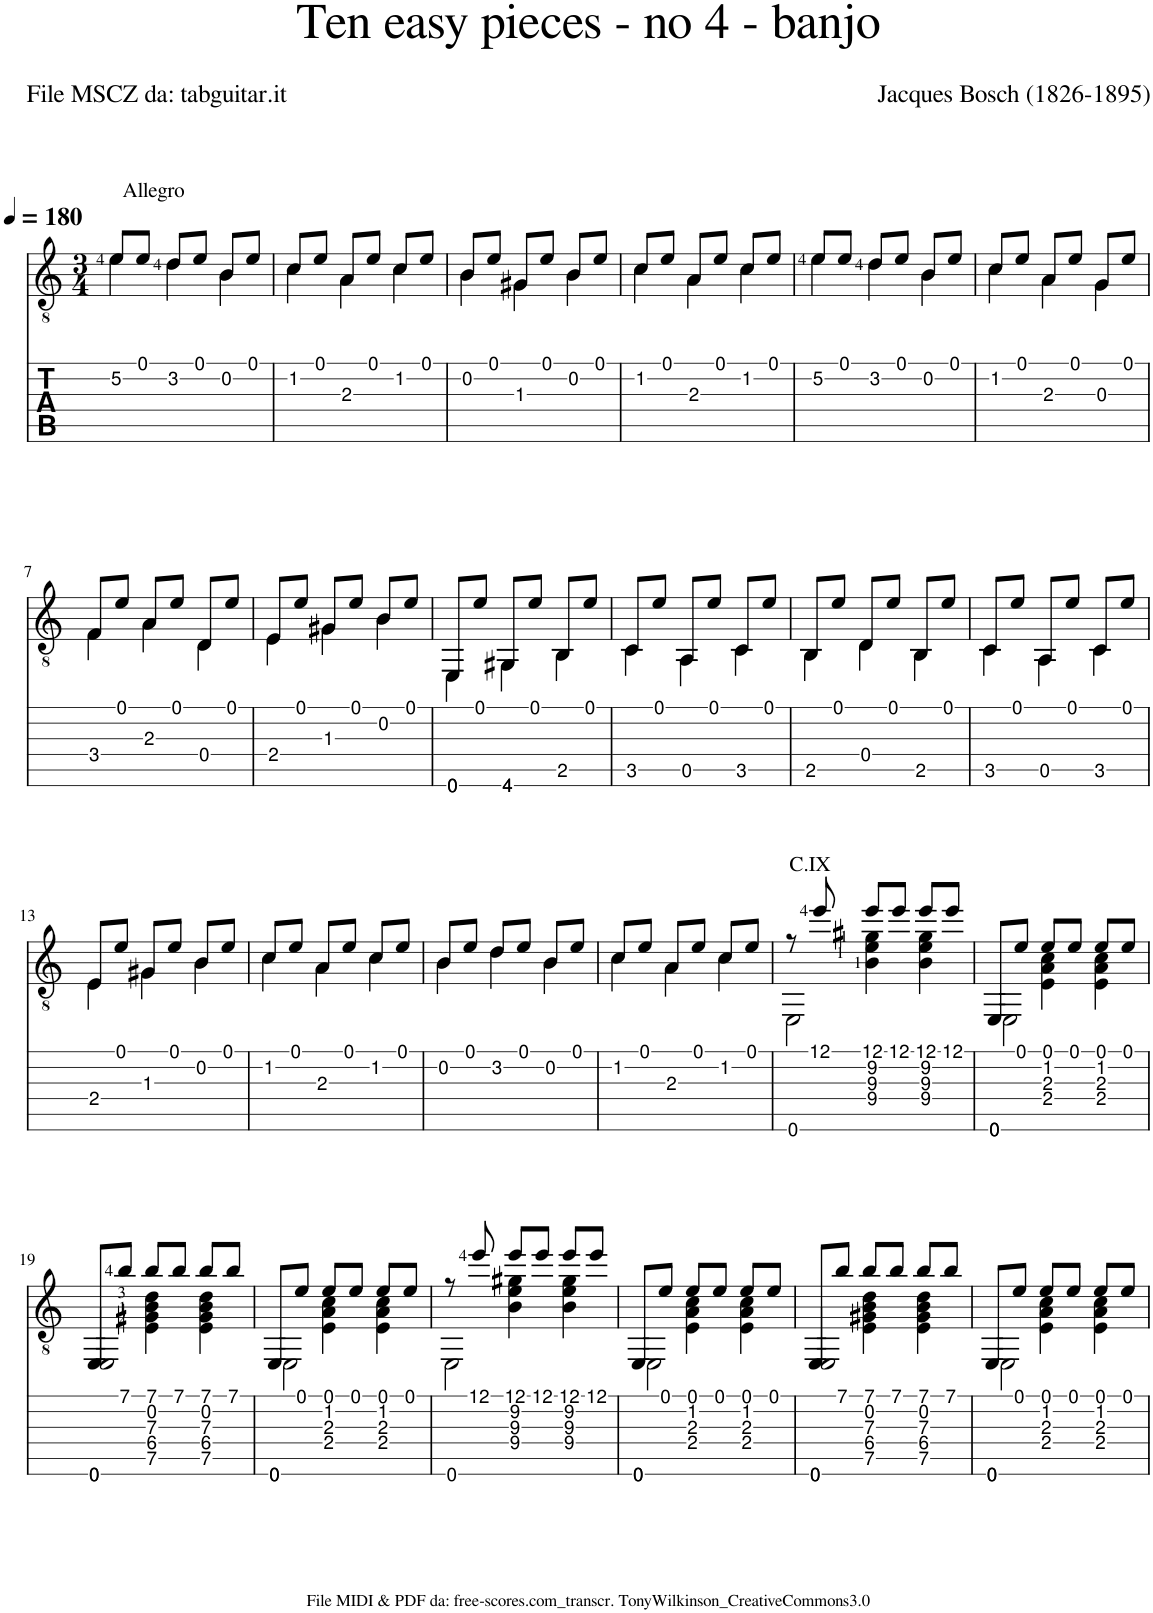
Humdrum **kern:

**kern	**kern
*part1	*part1
*staff2	*staff1
*I"Guitar	*
*I'Guit.	*
*stria6	*
*	*clefGv2
*k[]	*k[]
*M3/4	*M3/4
*MM180	*MM180
=1	=1
*^	*^
!	!	!LO:TX:a:t=Allegro	!
8eL	4e	8e/L	4e\
8eJ	.	8e/J	.
8dL	4d	8d/L	4d\
8eJ	.	8e/J	.
8BL	4B	8B/L	4B\
8eJ	.	8e/J	.
=2	=2	=2	=2
8cL	4c	8c/L	4c\
8eJ	.	8e/J	.
8AL	4A	8A/L	4A\
8eJ	.	8e/J	.
8cL	4c	8c/L	4c\
8eJ	.	8e/J	.
=3	=3	=3	=3
8BL	4B	8B/L	4B\
8eJ	.	8e/J	.
8G#L	4G#	8G#X/L	4G#\
8eJ	.	8e/J	.
8BL	4B	8B/L	4B\
8eJ	.	8e/J	.
=4	=4	=4	=4
8cL	4c	8c/L	4c\
8eJ	.	8e/J	.
8AL	4A	8A/L	4A\
8eJ	.	8e/J	.
8cL	4c	8c/L	4c\
8eJ	.	8e/J	.
=5	=5	=5	=5
8eL	4e	8e/L	4e\
8eJ	.	8e/J	.
8dL	4d	8d/L	4d\
8eJ	.	8e/J	.
8BL	4B	8B/L	4B\
8eJ	.	8e/J	.
=6	=6	=6	=6
8cL	4c	8c/L	4c\
8eJ	.	8e/J	.
8AL	4A	8A/L	4A\
8eJ	.	8e/J	.
8GL	4G	8G/L	4G\
8eJ	.	8e/J	.
!!LO:LB:g=z	!!
=7	=7	=7	=7
8FL	4F	8F/L	4F\
8eJ	.	8e/J	.
8AL	4A	8A/L	4A\
8eJ	.	8e/J	.
8DL	4D	8D/L	4D\
8eJ	.	8e/J	.
=8	=8	=8	=8
8EL	4E	8E/L	4E\
8eJ	.	8e/J	.
8G#L	4G#	8G#X/L	4G#\
8eJ	.	8e/J	.
8BL	4B	8B/L	4B\
8eJ	.	8e/J	.
=9	=9	=9	=9
8EEL	4EE	8EE/L	4EE\
8eJ	.	8e/J	.
8GG#L	4GG#	8GG#X/L	4GG#\
8eJ	.	8e/J	.
8BBL	4BB	8BB/L	4BB\
8eJ	.	8e/J	.
=10	=10	=10	=10
8CL	4C	8C/L	4C\
8eJ	.	8e/J	.
8AAL	4AA	8AA/L	4AA\
8eJ	.	8e/J	.
8CL	4C	8C/L	4C\
8eJ	.	8e/J	.
=11	=11	=11	=11
8BBL	4BB	8BB/L	4BB\
8eJ	.	8e/J	.
8DL	4D	8D/L	4D\
8eJ	.	8e/J	.
8BBL	4BB	8BB/L	4BB\
8eJ	.	8e/J	.
=12	=12	=12	=12
8CL	4C	8C/L	4C\
8eJ	.	8e/J	.
8AAL	4AA	8AA/L	4AA\
8eJ	.	8e/J	.
8CL	4C	8C/L	4C\
8eJ	.	8e/J	.
!!LO:LB:g=z	!!
=13	=13	=13	=13
8EL	4E	8E/L	4E\
8eJ	.	8e/J	.
8G#L	4G#	8G#X/L	4G#\
8eJ	.	8e/J	.
8BL	4B	8B/L	4B\
8eJ	.	8e/J	.
=14	=14	=14	=14
8cL	4c	8c/L	4c\
8eJ	.	8e/J	.
8AL	4A	8A/L	4A\
8eJ	.	8e/J	.
8cL	4c	8c/L	4c\
8eJ	.	8e/J	.
=15	=15	=15	=15
8BL	4B	8B/L	4B\
8eJ	.	8e/J	.
8dL	4d	8d/L	4d\
8eJ	.	8e/J	.
8BL	4B	8B/L	4B\
8eJ	.	8e/J	.
=16	=16	=16	=16
8cL	4c	8c/L	4c\
8eJ	.	8e/J	.
8AL	4A	8A/L	4A\
8eJ	.	8e/J	.
8cL	4c	8c/L	4c\
8eJ	.	8e/J	.
=17	=17	=17	=17
*	*^	*	*^
!	!	!	!LO:TX:a:t=C.IX	!	!
8r	4ryy	2EE	8r	4ryy	2EE\
8ee	.	.	8ee/	.	.
8eeL	4B 4e 4g#	.	8ee/L	4B\ 4e\ 4g#X\	.
8eeJ	.	.	8ee/J	.	.
8eeL	4B 4e 4g#	4ryy	8ee/L	4B\ 4e\ 4g#\	4ryy
8eeJ	.	.	8ee/J	.	.
=18	=18	=18	=18	=18	=18
8EEL	4ryy	2EE	8EE/L	4ryy	2EE\
8eJ	.	.	8e/J	.	.
8eL	4E 4A 4c	.	8e/L	4E\ 4A\ 4c\	.
8eJ	.	.	8e/J	.	.
8eL	4E 4A 4c	4ryy	8e/L	4E\ 4A\ 4c\	4ryy
8eJ	.	.	8e/J	.	.
!!LO:LB:g=z	!!	!!
=19	=19	=19	=19	=19	=19
8EEL	4ryy	2EE	8EE/L	4ryy	2EE/
8bJ	.	.	8b/J	.	.
8bL	4E 4G# 4d 4B	.	8b/L	4E\ 4G#X\ 4B\ 4d\	.
8bJ	.	.	8b/J	.	.
8bL	4E 4G# 4d 4B	4ryy	8b/L	4E\ 4G#\ 4B\ 4d\	4ryy
8bJ	.	.	8b/J	.	.
=20	=20	=20	=20	=20	=20
8EEL	4ryy	2EE	8EE/L	4ryy	2EE\
8eJ	.	.	8e/J	.	.
8eL	4E 4A 4c	.	8e/L	4E\ 4A\ 4c\	.
8eJ	.	.	8e/J	.	.
8eL	4E 4A 4c	4ryy	8e/L	4E\ 4A\ 4c\	4ryy
8eJ	.	.	8e/J	.	.
=21	=21	=21	=21	=21	=21
8r	4ryy	2EE	8r	4ryy	2EE\
8ee	.	.	8ee/	.	.
8eeL	4B 4e 4g#	.	8ee/L	4B\ 4e\ 4g#X\	.
8eeJ	.	.	8ee/J	.	.
8eeL	4B 4e 4g#	4ryy	8ee/L	4B\ 4e\ 4g#\	4ryy
8eeJ	.	.	8ee/J	.	.
=22	=22	=22	=22	=22	=22
8EEL	4ryy	2EE	8EE/L	4ryy	2EE\
8eJ	.	.	8e/J	.	.
8eL	4E 4A 4c	.	8e/L	4E\ 4A\ 4c\	.
8eJ	.	.	8e/J	.	.
8eL	4E 4A 4c	4ryy	8e/L	4E\ 4A\ 4c\	4ryy
8eJ	.	.	8e/J	.	.
=23	=23	=23	=23	=23	=23
8EEL	4ryy	2EE	8EE/L	4ryy	2EE/
8bJ	.	.	8b/J	.	.
8bL	4E 4G# 4d 4B	.	8b/L	4E\ 4G#X\ 4B\ 4d\	.
8bJ	.	.	8b/J	.	.
8bL	4E 4G# 4d 4B	4ryy	8b/L	4E\ 4G#\ 4B\ 4d\	4ryy
8bJ	.	.	8b/J	.	.
=24	=24	=24	=24	=24	=24
8EEL	4ryy	2EE	8EE/L	4ryy	2EE\
8eJ	.	.	8e/J	.	.
8eL	4E 4A 4c	.	8e/L	4E\ 4A\ 4c\	.
8eJ	.	.	8e/J	.	.
8eL	4E 4A 4c	4ryy	8e/L	4E\ 4A\ 4c\	4ryy
8eJ	.	.	8e/J	.	.
*v	*v	*v	*	*	*
*	*v	*v	*v
=	=
*-	*-
